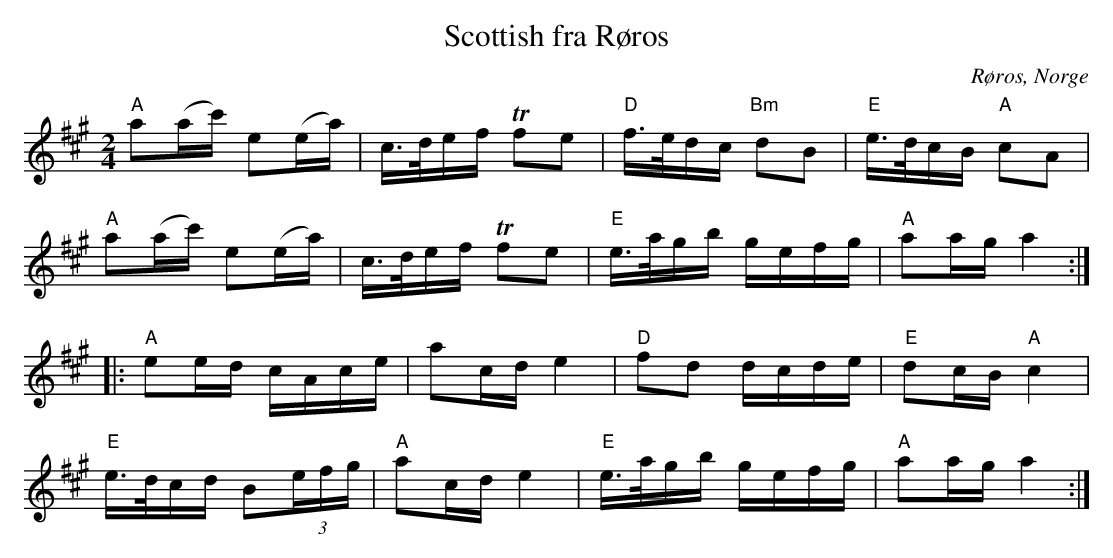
X:1
T:Scottish fra Røros
O:Røros, Norge
M:2/4
L:1/8
K:A
"A"a(a/c'/) e(e/a/)|c/>d/e/f/ Tfe|"D"f/>e/d/c/ "Bm"dB|"E"e/>d/c/B/ "A"cA|
"A"a(a/c'/) e(e/a/)|c/>d/e/f/ Tfe|"E"e/>a/g/b/ g/e/f/g/|"A"aa/g/ a2:|
|:"A"ee/d/ c/A/c/e/|ac/d/ e2|"D"fd d/c/d/e/|"E"dc/B/ "A"c2|
"E"e/>d/c/d/ B(3e/f/g/|"A"ac/d/ e2|"E"e/>a/g/b/ g/e/f/g/|"A"aa/g/ a2:|
